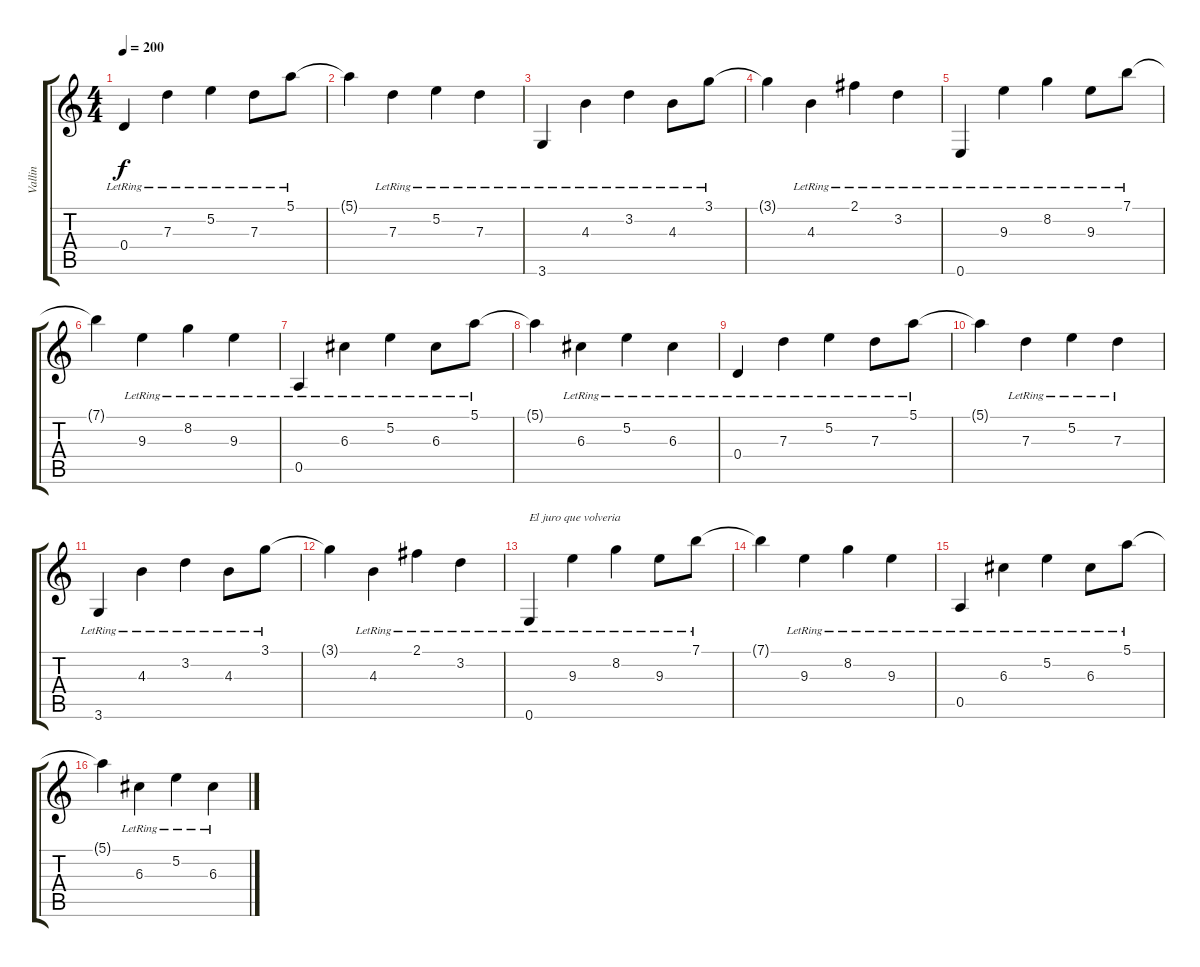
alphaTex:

\track ("Vallin" "Vallin") {instrument electricguitarmuted}
\staff {score tabs}
\tuning (E4 B3 G3 D3 A2 E2) {hide}
\ts (4 4)
\tempo 200
\clef g2
\ks c
0.4{lr}.4{dy f} 7.3{lr}.4 5.2{lr}.4 7.3{lr}.8 5.1{lr}.8 |
5.1{t}.4 7.3{lr}.4 5.2{lr}.4 7.3{lr}.4 |
3.6{lr}.4 4.3{lr}.4 3.2{lr}.4 4.3{lr}.8 3.1{lr}.8 |
3.1{t}.4 4.3{lr}.4 2.1{lr}.4 3.2{lr}.4 |
0.6{lr}.4 9.3{lr}.4 8.2{lr}.4 9.3{lr}.8 7.1{lr}.8 |
7.1{t}.4 9.3{lr}.4 8.2{lr}.4 9.3{lr}.4 |
0.5{lr}.4 6.3{lr}.4 5.2{lr}.4 6.3{lr}.8 5.1{lr}.8 |
5.1{t}.4 6.3{lr}.4 5.2{lr}.4 6.3{lr}.4 |
0.4{lr}.4 7.3{lr}.4 5.2{lr}.4 7.3{lr}.8 5.1{lr}.8 |
5.1{t}.4 7.3{lr}.4 5.2{lr}.4 7.3{lr}.4 |
3.6{lr}.4 4.3{lr}.4 3.2{lr}.4 4.3{lr}.8 3.1{lr}.8 |
3.1{t}.4 4.3{lr}.4 2.1{lr}.4 3.2{lr}.4 |
0.6{lr}.4{txt "El juro que volveria"} 9.3{lr}.4 8.2{lr}.4 9.3{lr}.8 7.1{lr}.8 |
7.1{t}.4 9.3{lr}.4 8.2{lr}.4 9.3{lr}.4 |
0.5{lr}.4 6.3{lr}.4 5.2{lr}.4 6.3{lr}.8 5.1{lr}.8 |
5.1{t}.4 6.3{lr}.4 5.2{lr}.4 6.3{lr}.4
